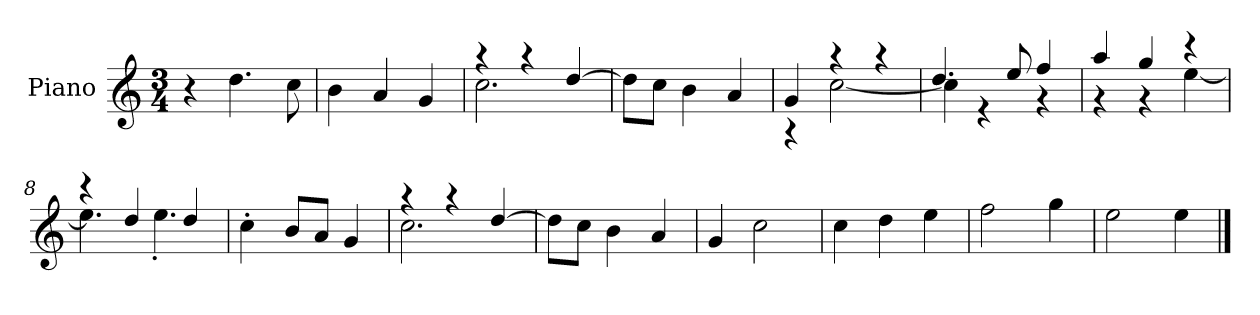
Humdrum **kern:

**kern
*part1
*staff1
*I"Piano
*I'P-no
*clefG2
*k[]
*M3/4
*MM180
=1
4r
4.dd\
8cc\
=2
4b\
4a/
4g/
=3
*^
4r	2.cc\
4r	.
[4dd/	.
*v	*v
=4
8dd\L]
8cc\J
4b\
4a/
=5
*^
4g/	4r
4r	[2cc\
4r	.
=6	=6
4.dd/	4cc\]
.	4r
8ee/	.
4ff/	4r
=7	=7
4aa/	4r
4gg/	4r
4r	[4ee\
=8	=8
4r	4.ee\]
4dd/	.
.	4.ee'\
4dd/	.
*v	*v
=9
4cc'\
8b/L
8a/J
4g/
!!LO:LB:g=z
=10
*^
4r	2.cc\
4r	.
[4dd/	.
*v	*v
=11
8dd\L]
8cc\J
4b\
4a/
=12
4g/
2cc\
=13
4cc\
4dd\
4ee\
=14
2ff\
4gg\
=15
2ee\
4ee\
==
*-
